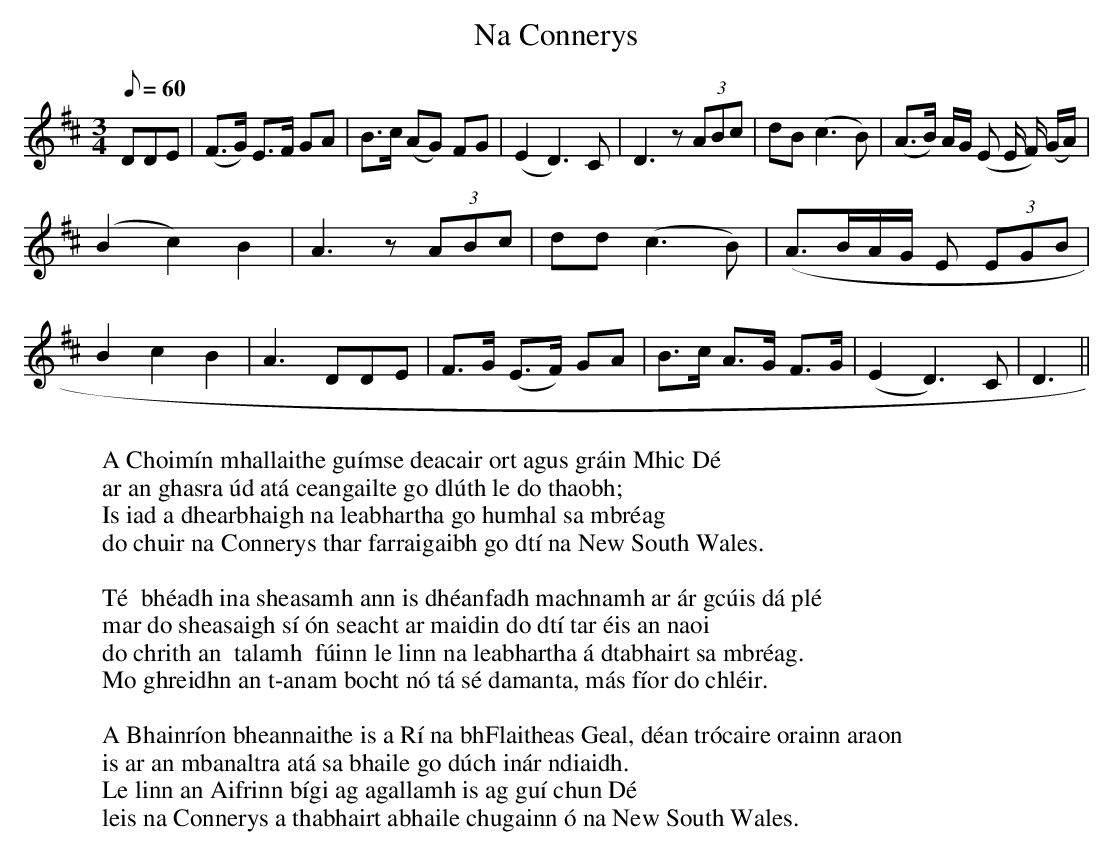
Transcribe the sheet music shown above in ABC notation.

X:1
T:Na Connerys
M:3/4
L:1/8
Q:60
K:D
DDE|(F>G) E>F GA|B>c (AG) FG|(E2D3) C|D3 z (3ABc|dB (c3B)|(A>B) A/2G/2 (E E/2 F/2) (G/2A/2)|
(B2c2)B2|A3z(3ABc|dd(c3 B)|(A>BA/2G/2 E (3EGB|B2c2B2|A3DDE|F>G (E>F) GA| B>c A>G F>G|(E2D3)C|D3||
W:
W: A Choimín mhallaithe guímse deacair ort agus gráin Mhic Dé
W: ar an ghasra úd atá ceangailte go dlúth le do thaobh;
W: Is iad a dhearbhaigh na leabhartha go humhal sa mbréag
W: do chuir na Connerys thar farraigaibh go dtí na New South Wales.
W:
W: Té  bhéadh ina sheasamh ann is dhéanfadh machnamh ar ár gcúis dá plé
W: mar do sheasaigh sí ón seacht ar maidin do dtí tar éis an naoi
W: do chrith an  talamh  fúinn le linn na leabhartha á dtabhairt sa mbréag.
W: Mo ghreidhn an t-anam bocht nó tá sé damanta, más fíor do chléir.
W:
W: A Bhainríon bheannaithe is a Rí na bhFlaitheas Geal, déan trócaire orainn araon
W: is ar an mbanaltra atá sa bhaile go dúch inár ndiaidh.
W: Le linn an Aifrinn bígi ag agallamh is ag guí chun Dé
W: leis na Connerys a thabhairt abhaile chugainn ó na New South Wales.
